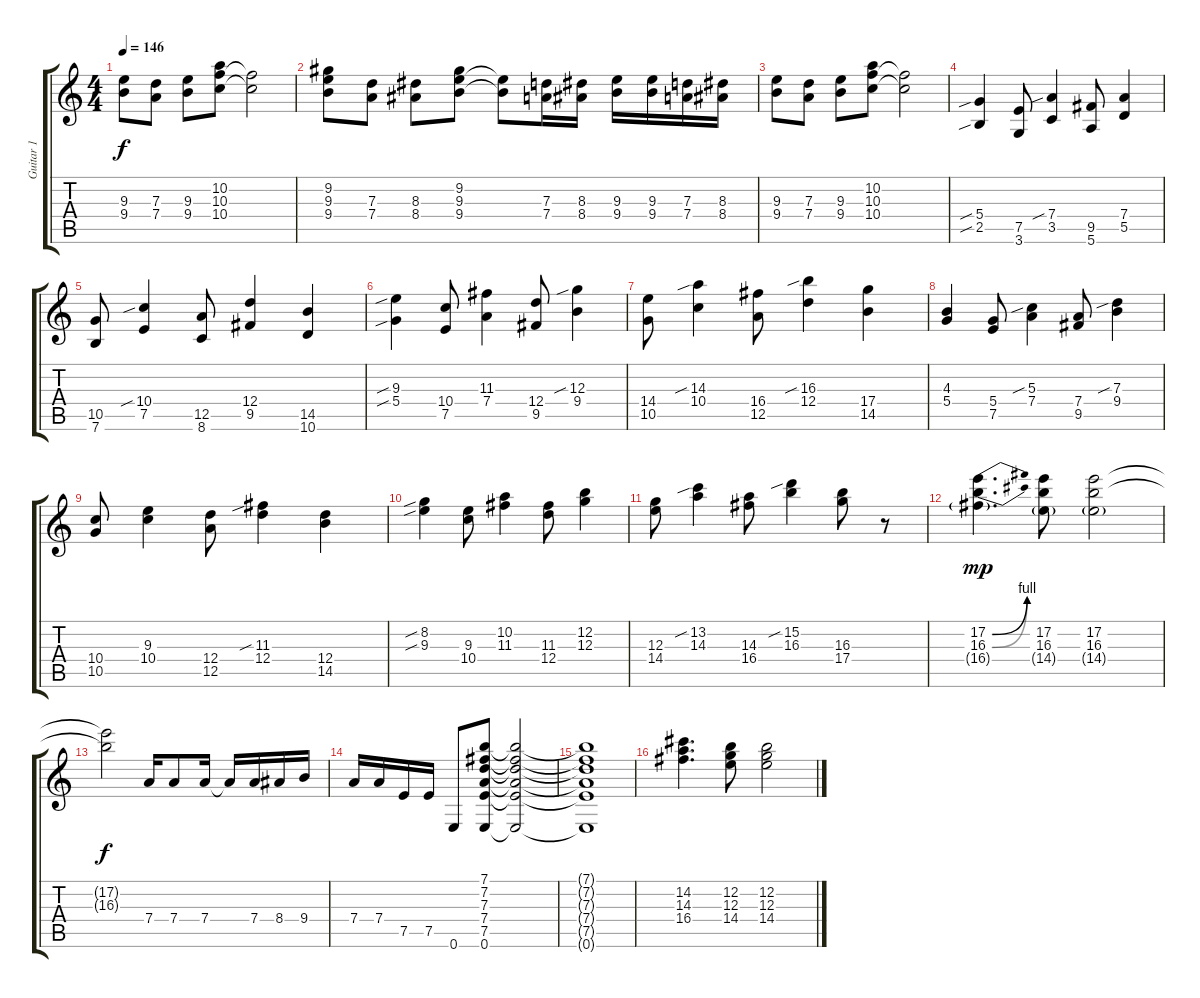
\track ("Guitar 1" "Guitar 1") {instrument overdrivenguitar}
\staff {score tabs}
\tuning (E4 B3 G3 D3 A2 E2) {hide}
\ts (4 4)
\tempo 146
\clef g2
\ks c
(9.3 9.4).8{dy f} (7.3 7.4).8 (9.3 9.4).8 (10.2 10.3 10.4).8 (10.3{t} 10.4{t}).2 |
(9.2 9.3 9.4).8 (7.3 7.4).8 (8.3 8.4).8 (9.2 9.3 9.4).8 (9.3{t} 9.4{t}).8 (7.3 7.4).16 (8.3 8.4).16 (9.3 9.4).16 (9.3 9.4).16 (7.3 7.4).16 (8.3 8.4).16 |
(9.3 9.4).8 (7.3 7.4).8 (9.3 9.4).8 (10.2 10.3 10.4).8 (10.3{t} 10.4{t}).2 |
(5.4{sib} 2.5{sib}).4 (7.5 3.6).8 (7.4{sib} 3.5).4 (9.5 5.6).8 (7.4 5.5).4 |
(10.5 7.6).8 (10.4{sib} 7.5).4 (12.5 8.6).8 (12.4 9.5).4 (14.5 10.6).4 |
(9.3{sib} 5.4{sib}).4 (10.4 7.5).8 (11.3 7.4).4 (12.4 9.5).8 (12.3{sib} 9.4).4 |
(14.4 10.5).8 (14.3{sib} 10.4).4 (16.4 12.5).8 (16.3{sib} 12.4).4 (17.4 14.5).4 |
(4.3 5.4).4 (5.4 7.5).8 (5.3{sib} 7.4).4 (7.4 9.5).8 (7.3{sib} 9.4).4 |
(10.4 10.5).8 (9.3 10.4).4 (12.4 12.5).8 (11.3{sib} 12.4).4 (12.4 14.5).4 |
(8.2{sib} 9.3{sib}).4 (9.3 10.4).8 (10.2 11.3).4 (11.3 12.4).8 (12.2 12.3).4 |
(12.3 14.4).8 (13.2{sib} 14.3).4 (14.3 16.4).8 (15.2{sib} 16.3).4 (16.3 17.4).8 r.8 |
(17.2{be (bend 0 0 60 4)} 16.3{be (bend 0 0 60 4)} 16.4{g}).4{d dy mp} (17.2 16.3 14.4{g}).8 (17.2 16.3 14.4{g}).2 |
(17.2{t} 16.3{t}).2{dy f} 7.4.16 7.4.8 7.4.16 7.4{t}.16 7.4.16 8.4.16 9.4.16 |
7.4.16 7.4.16 7.5.16 7.5.16 0.6.8 (7.1 7.2 7.3 7.4 7.5 0.6).8 (7.1{t} 7.2{t} 7.3{t} 7.4{t} 7.5{t} 0.6{t}).2 |
(7.1{t} 7.2{t} 7.3{t} 7.4{t} 7.5{t} 0.6{t}).1 |
(14.2 14.3 16.4).4{d} (12.2 12.3 14.4).8 (12.2 12.3 14.4).2
